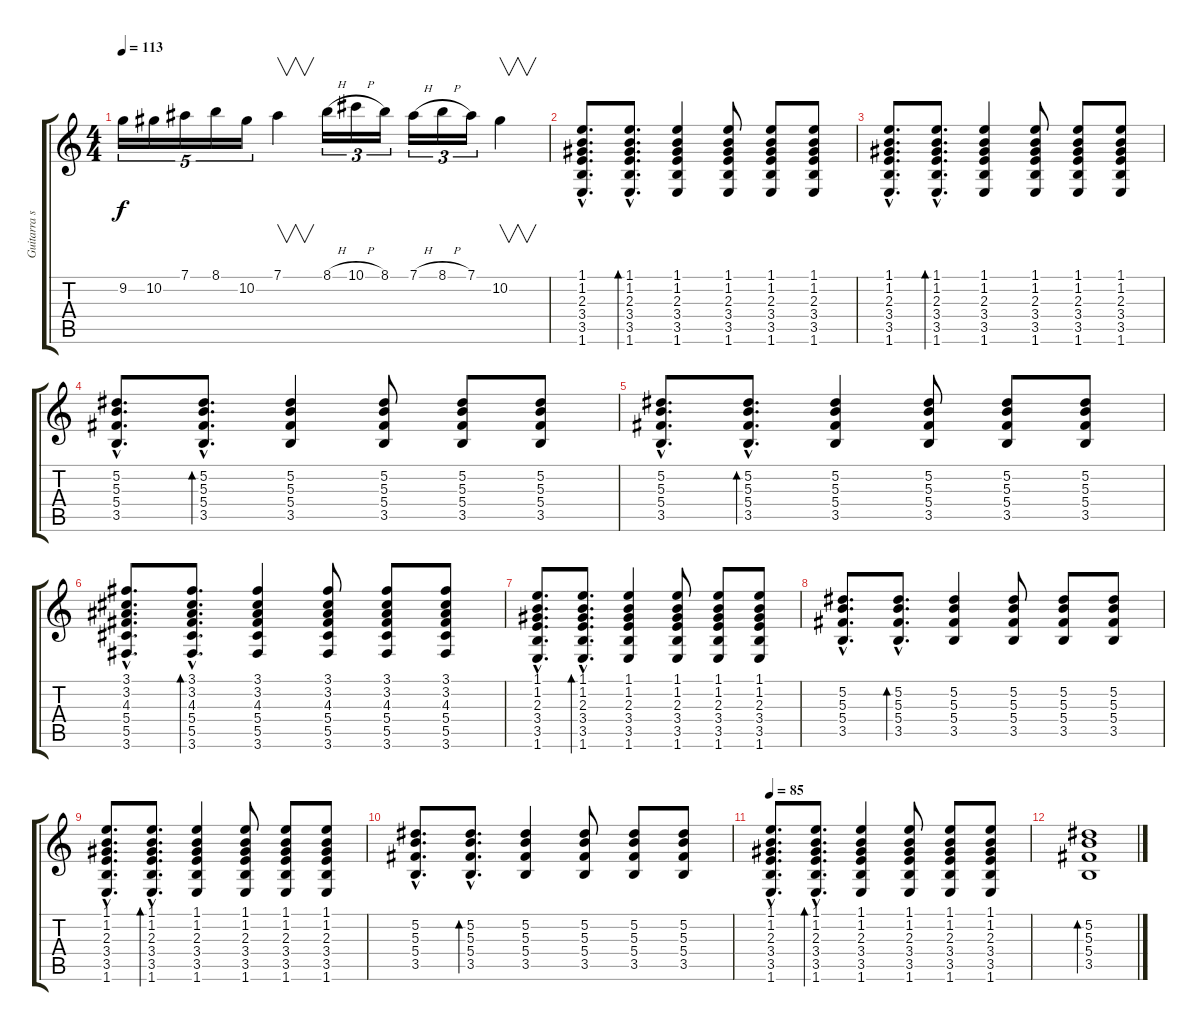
\track ("Guitarra solista" "Guitarra s") {instrument acousticguitarsteel}
\staff {score tabs}
\tuning (Eb4 Bb3 Gb3 Db3 Ab2 Eb2) {hide}
\ts (4 4)
\tempo 113
\clef g2
\ks c
9.2.16{tu (5 4) dy f} 10.2.16{tu (5 4)} 7.1.16{tu (5 4)} 8.1.16{tu (5 4)} 10.2.16{tu (5 4)} 7.1.4{v} 8.1{h}.16{tu (3 2)} 10.1{h}.16{tu (3 2)} 8.1.16{tu (3 2)} 7.1{h}.16{tu (3 2)} 8.1{h}.16{tu (3 2)} 7.1.16{tu (3 2)} 10.2.4{v} |
(1.1{hac} 1.2{hac} 2.3{hac} 3.4{hac} 3.5{hac} 1.6{hac}).8{d} (1.1{hac} 1.2{hac} 2.3{hac} 3.4{hac} 3.5{hac} 1.6{hac}).8{d bd 240} (1.1 1.2 2.3 3.4 3.5 1.6).4 (1.1 1.2 2.3 3.4 3.5 1.6).8 (1.1 1.2 2.3 3.4 3.5 1.6).8 (1.1 1.2 2.3 3.4 3.5 1.6).8 |
(1.1{hac} 1.2{hac} 2.3{hac} 3.4{hac} 3.5{hac} 1.6{hac}).8{d} (1.1{hac} 1.2{hac} 2.3{hac} 3.4{hac} 3.5{hac} 1.6{hac}).8{d bd 240} (1.1 1.2 2.3 3.4 3.5 1.6).4 (1.1 1.2 2.3 3.4 3.5 1.6).8 (1.1 1.2 2.3 3.4 3.5 1.6).8 (1.1 1.2 2.3 3.4 3.5 1.6).8 |
(5.2{hac} 5.3{hac} 5.4{hac} 3.5{hac}).8{d} (5.2{hac} 5.3{hac} 5.4{hac} 3.5{hac}).8{d bd 240} (5.2 5.3 5.4 3.5).4 (5.2 5.3 5.4 3.5).8 (5.2 5.3 5.4 3.5).8 (5.2 5.3 5.4 3.5).8 |
(5.2{hac} 5.3{hac} 5.4{hac} 3.5{hac}).8{d} (5.2{hac} 5.3{hac} 5.4{hac} 3.5{hac}).8{d bd 240} (5.2 5.3 5.4 3.5).4 (5.2 5.3 5.4 3.5).8 (5.2 5.3 5.4 3.5).8 (5.2 5.3 5.4 3.5).8 |
(3.1{hac} 3.2{hac} 4.3{hac} 5.4{hac} 5.5{hac} 3.6{hac}).8{d} (3.1{hac} 3.2{hac} 4.3{hac} 5.4{hac} 5.5{hac} 3.6{hac}).8{d bd 240} (3.1 3.2 4.3 5.4 5.5 3.6).4 (3.1 3.2 4.3 5.4 5.5 3.6).8 (3.1 3.2 4.3 5.4 5.5 3.6).8 (3.1 3.2 4.3 5.4 5.5 3.6).8 |
(1.1{hac} 1.2{hac} 2.3{hac} 3.4{hac} 3.5{hac} 1.6{hac}).8{d} (1.1{hac} 1.2{hac} 2.3{hac} 3.4{hac} 3.5{hac} 1.6{hac}).8{d bd 240} (1.1 1.2 2.3 3.4 3.5 1.6).4 (1.1 1.2 2.3 3.4 3.5 1.6).8 (1.1 1.2 2.3 3.4 3.5 1.6).8 (1.1 1.2 2.3 3.4 3.5 1.6).8 |
(5.2{hac} 5.3{hac} 5.4{hac} 3.5{hac}).8{d} (5.2{hac} 5.3{hac} 5.4{hac} 3.5{hac}).8{d bd 240} (5.2 5.3 5.4 3.5).4 (5.2 5.3 5.4 3.5).8 (5.2 5.3 5.4 3.5).8 (5.2 5.3 5.4 3.5).8 |
(1.1{hac} 1.2{hac} 2.3{hac} 3.4{hac} 3.5{hac} 1.6{hac}).8{d} (1.1{hac} 1.2{hac} 2.3{hac} 3.4{hac} 3.5{hac} 1.6{hac}).8{d bd 240} (1.1 1.2 2.3 3.4 3.5 1.6).4 (1.1 1.2 2.3 3.4 3.5 1.6).8 (1.1 1.2 2.3 3.4 3.5 1.6).8 (1.1 1.2 2.3 3.4 3.5 1.6).8 |
(5.2{hac} 5.3{hac} 5.4{hac} 3.5{hac}).8{d} (5.2{hac} 5.3{hac} 5.4{hac} 3.5{hac}).8{d bd 240} (5.2 5.3 5.4 3.5).4 (5.2 5.3 5.4 3.5).8 (5.2 5.3 5.4 3.5).8 (5.2 5.3 5.4 3.5).8 |
\tempo 85
(1.1{hac} 1.2{hac} 2.3{hac} 3.4{hac} 3.5{hac} 1.6{hac}).8{d} (1.1{hac} 1.2{hac} 2.3{hac} 3.4{hac} 3.5{hac} 1.6{hac}).8{d bd 240} (1.1 1.2 2.3 3.4 3.5 1.6).4 (1.1 1.2 2.3 3.4 3.5 1.6).8 (1.1 1.2 2.3 3.4 3.5 1.6).8 (1.1 1.2 2.3 3.4 3.5 1.6).8 |
(5.2 5.3 5.4 3.5).1{bd 240}
